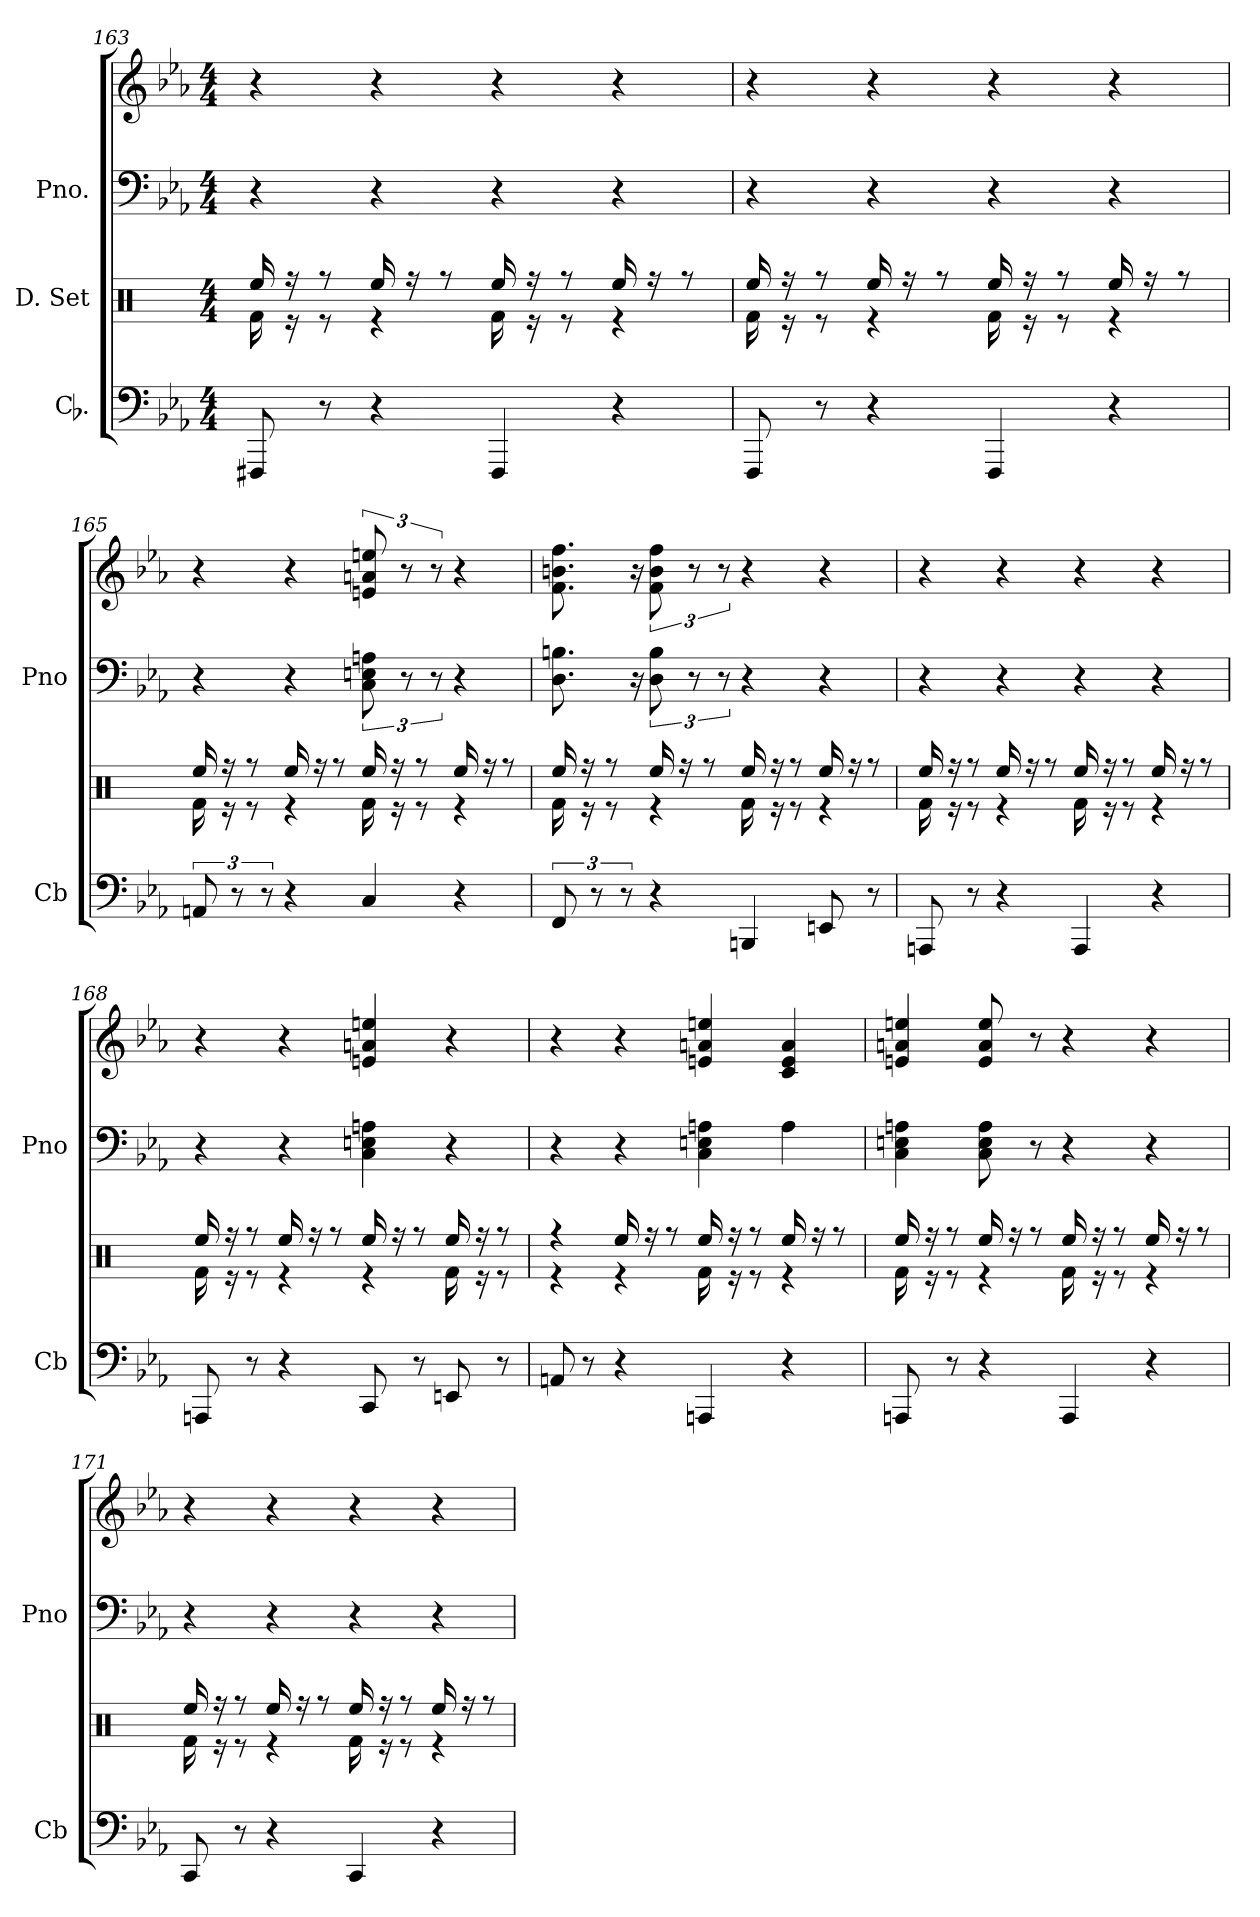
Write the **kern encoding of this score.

**kern	**kern	**kern	**kern
*part3	*part2	*part1	*part1
*staff4	*staff3	*staff2	*staff1
*I"Cb.	*I"D. Set	*I"Pno.	*
*I'Cb	*	*I'Pno	*
*clefF4	*clefX	*clefF4	*clefG2
*k[b-e-a-]	*k[]	*k[b-e-a-]	*k[b-e-a-]
*M4/4	*M4/4	*M4/4	*M4/4
=163	=163	=163	=163
*	*^	*	*
8FFF#X	16Rf\	16Ree/	4r	4r
.	16re	16rff	.	.
8r	8re	8rff	.	.
4r	4re	16Ree/	4r	4r
.	.	16rff	.	.
.	.	8rff	.	.
4FFF#	16Rf\	16Ree/	4r	4r
.	16re	16rff	.	.
.	8re	8rff	.	.
4r	4re	16Ree/	4r	4r
.	.	16rff	.	.
.	.	8rff	.	.
=164	=164	=164	=164	=164
8FFF	16Rf\	16Ree/	4r	4r
.	16re	16rff	.	.
8r	8re	8rff	.	.
4r	4re	16Ree/	4r	4r
.	.	16rff	.	.
.	.	8rff	.	.
4FFF	16Rf\	16Ree/	4r	4r
.	16re	16rff	.	.
.	8re	8rff	.	.
4r	4re	16Ree/	4r	4r
.	.	16rff	.	.
.	.	8rff	.	.
=165	=165	=165	=165	=165
12AAn	16Rf\	16Ree/	4r	4r
.	16re	16rff	.	.
12r	.	.	.	.
.	8re	8rff	.	.
12r	.	.	.	.
4r	4re	16Ree/	4r	4r
.	.	16rff	.	.
.	.	8rff	.	.
4C	16Rf\	16Ree/	12C 12En 12An	12en 12an 12een
.	16re	16rff	.	.
.	.	.	12r	12r
.	8re	8rff	.	.
.	.	.	12r	12r
4r	4re	16Ree/	4r	4r
.	.	16rff	.	.
.	.	8rff	.	.
=166	=166	=166	=166	=166
12FF	16Rf\	16Ree/	8.D 8.Bn	8.f 8.bn 8.ff
.	16re	16rff	.	.
12r	.	.	.	.
.	8re	8rff	.	.
12r	.	.	.	.
.	.	.	16r	16r
4r	4re	16Ree/	12D 12B	12f 12b 12ff
.	.	16rff	.	.
.	.	.	12r	12r
.	.	8rff	.	.
.	.	.	12r	12r
4BBBn	16Rf\	16Ree/	4r	4r
.	16re	16rff	.	.
.	8re	8rff	.	.
8EEn	4re	16Ree/	4r	4r
.	.	16rff	.	.
8r	.	8rff	.	.
=167	=167	=167	=167	=167
8AAAn	16Rf\	16Ree/	4r	4r
.	16re	16rff	.	.
8r	8re	8rff	.	.
4r	4re	16Ree/	4r	4r
.	.	16rff	.	.
.	.	8rff	.	.
4AAA	16Rf\	16Ree/	4r	4r
.	16re	16rff	.	.
.	8re	8rff	.	.
4r	4re	16Ree/	4r	4r
.	.	16rff	.	.
.	.	8rff	.	.
=168	=168	=168	=168	=168
8AAAn	16Rf\	16Ree/	4r	4r
.	16re	16rff	.	.
8r	8re	8rff	.	.
4r	4re	16Ree/	4r	4r
.	.	16rff	.	.
.	.	8rff	.	.
8CC	4re	16Ree/	4C 4En 4An	4en 4an 4een
.	.	16rff	.	.
8r	.	8rff	.	.
8EEn	16Rf\	16Ree/	4r	4r
.	16re	16rff	.	.
8r	8re	8rff	.	.
=169	=169	=169	=169	=169
8AAn	4re	4rff	4r	4r
8r	.	.	.	.
4r	4re	16Ree/	4r	4r
.	.	16rff	.	.
.	.	8rff	.	.
4AAAn	16Rf\	16Ree/	4C 4En 4An	4en 4an 4een
.	16re	16rff	.	.
.	8re	8rff	.	.
4r	4re	16Ree/	4A	4c 4e 4a
.	.	16rff	.	.
.	.	8rff	.	.
=170	=170	=170	=170	=170
8AAAn	16Rf\	16Ree/	4C 4En 4An	4en 4an 4een
.	16re	16rff	.	.
8r	8re	8rff	.	.
4r	4re	16Ree/	8C 8E 8A	8e 8a 8ee
.	.	16rff	.	.
.	.	8rff	8r	8r
4AAA	16Rf\	16Ree/	4r	4r
.	16re	16rff	.	.
.	8re	8rff	.	.
4r	4re	16Ree/	4r	4r
.	.	16rff	.	.
.	.	8rff	.	.
=171	=171	=171	=171	=171
8CC	16Rf\	16Ree/	4r	4r
.	16re	16rff	.	.
8r	8re	8rff	.	.
4r	4re	16Ree/	4r	4r
.	.	16rff	.	.
.	.	8rff	.	.
4CC	16Rf\	16Ree/	4r	4r
.	16re	16rff	.	.
.	8re	8rff	.	.
4r	4re	16Ree/	4r	4r
.	.	16rff	.	.
.	.	8rff	.	.
*	*v	*v	*	*
=	=	=	=
*-	*-	*-	*-
